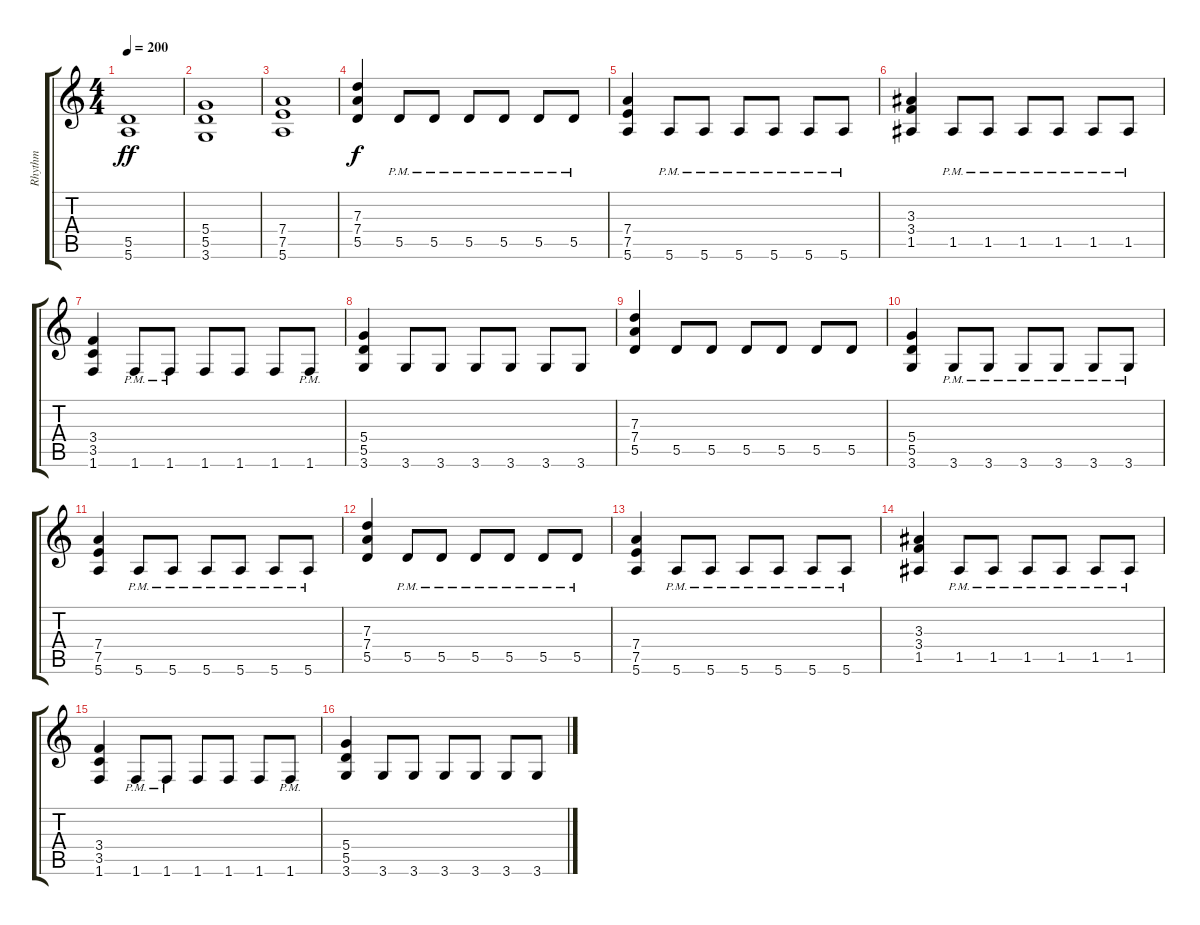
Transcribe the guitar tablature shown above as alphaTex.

\track ("Rhythm" "Rhythm") {instrument distortionguitar}
\staff {score tabs}
\tuning (E4 B3 G3 D3 A2 E2) {hide}
\ts (4 4)
\tempo 200
\clef g2
\ks c
(5.5 5.6).1{dy ff} |
(5.4 5.5 3.6).1 |
(7.4 7.5 5.6).1 |
(7.3 7.4 5.5).4{dy f} 5.5{pm}.8 5.5{pm}.8 5.5{pm}.8 5.5{pm}.8 5.5{pm}.8 5.5{pm}.8 |
(7.4 7.5 5.6).4 5.6{pm}.8 5.6{pm}.8 5.6{pm}.8 5.6{pm}.8 5.6{pm}.8 5.6{pm}.8 |
(3.3 3.4 1.5).4 1.5{pm}.8 1.5{pm}.8 1.5{pm}.8 1.5{pm}.8 1.5{pm}.8 1.5{pm}.8 |
(3.4 3.5 1.6).4 1.6{pm}.8 1.6{pm}.8 1.6.8 1.6.8 1.6.8 1.6{pm}.8 |
(5.4 5.5 3.6).4 3.6.8 3.6.8 3.6.8 3.6.8 3.6.8 3.6.8 |
(7.3 7.4 5.5).4 5.5.8 5.5.8 5.5.8 5.5.8 5.5.8 5.5.8 |
(5.4 5.5 3.6).4 3.6{pm}.8 3.6{pm}.8 3.6{pm}.8 3.6{pm}.8 3.6{pm}.8 3.6{pm}.8 |
(7.4 7.5 5.6).4 5.6{pm}.8 5.6{pm}.8 5.6{pm}.8 5.6{pm}.8 5.6{pm}.8 5.6{pm}.8 |
(7.3 7.4 5.5).4 5.5{pm}.8 5.5{pm}.8 5.5{pm}.8 5.5{pm}.8 5.5{pm}.8 5.5{pm}.8 |
(7.4 7.5 5.6).4 5.6{pm}.8 5.6{pm}.8 5.6{pm}.8 5.6{pm}.8 5.6{pm}.8 5.6{pm}.8 |
(3.3 3.4 1.5).4 1.5{pm}.8 1.5{pm}.8 1.5{pm}.8 1.5{pm}.8 1.5{pm}.8 1.5{pm}.8 |
(3.4 3.5 1.6).4 1.6{pm}.8 1.6{pm}.8 1.6.8 1.6.8 1.6.8 1.6{pm}.8 |
(5.4 5.5 3.6).4 3.6.8 3.6.8 3.6.8 3.6.8 3.6.8 3.6.8
